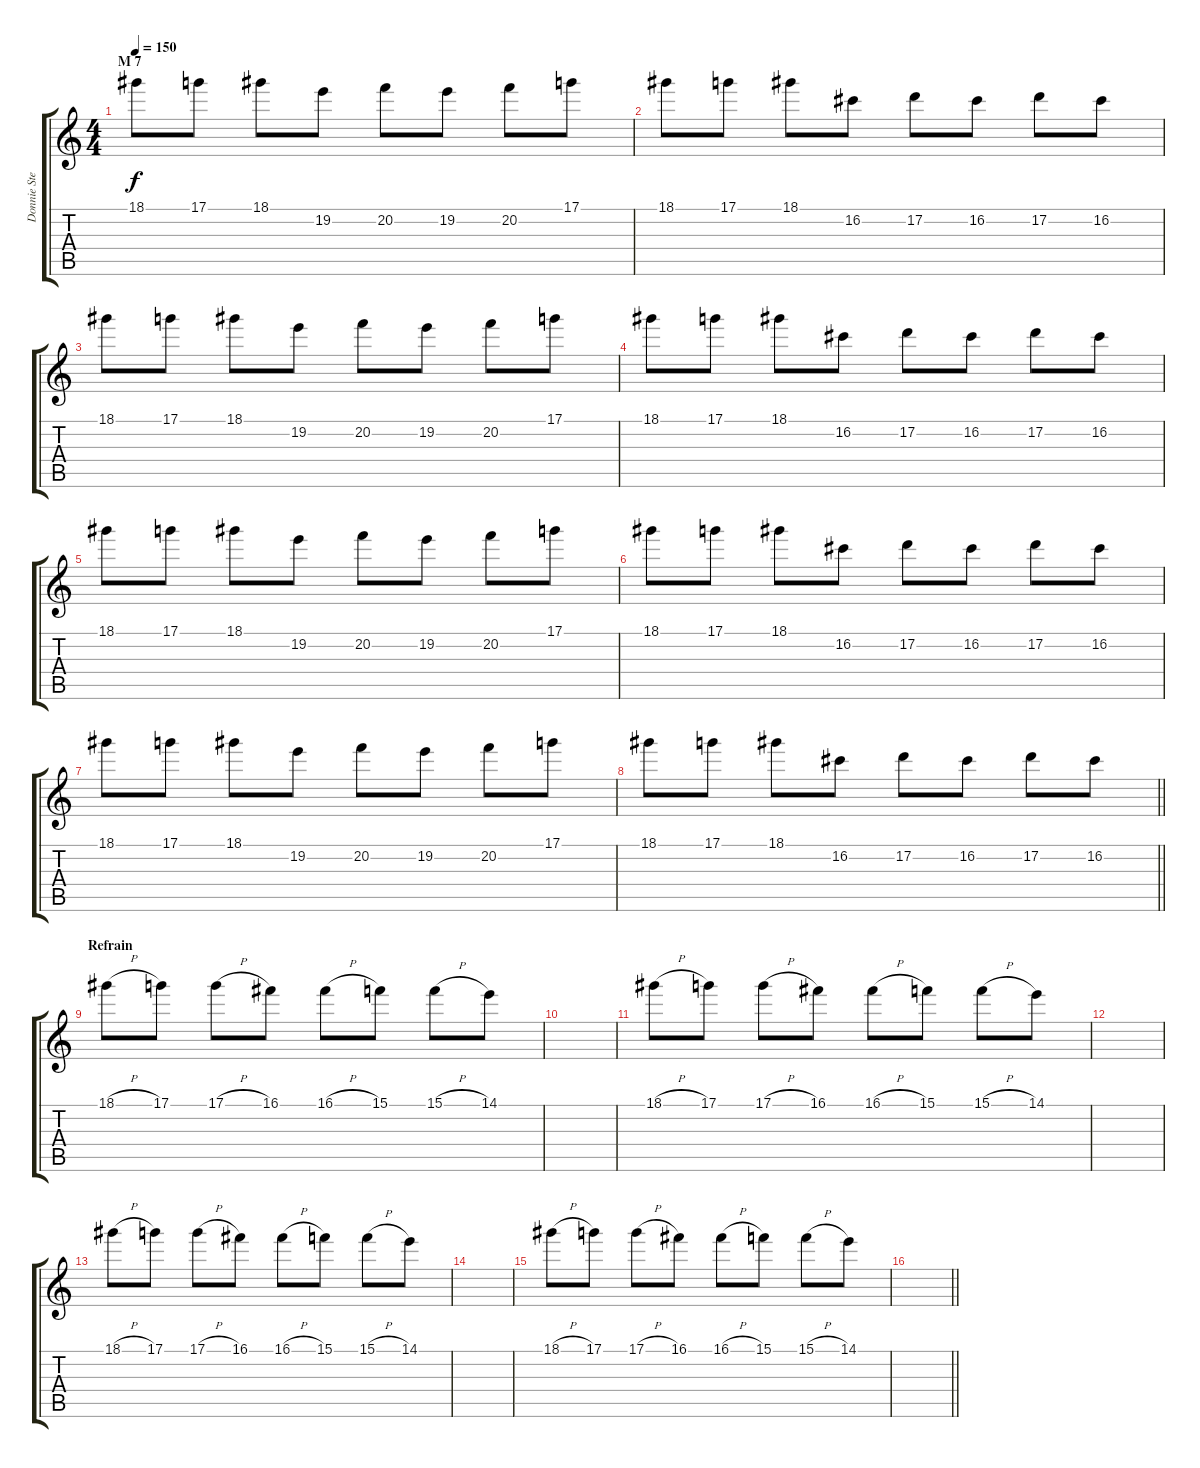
\track ("Donnie Steele" "Donnie Ste") {instrument distortionguitar}
\staff {score tabs}
\tuning (D4 A3 F3 C3 G2 C2) {hide}
\ts (4 4)
\section ("" "M 7")
\tempo 150
\clef g2
\ks c
18.1.8{dy f instrument distortionguitar} 17.1.8 18.1.8 19.2.8 20.2.8 19.2.8 20.2.8 17.1.8 |
18.1.8 17.1.8 18.1.8 16.2.8 17.2.8 16.2.8 17.2.8 16.2.8 |
18.1.8 17.1.8 18.1.8 19.2.8 20.2.8 19.2.8 20.2.8 17.1.8 |
18.1.8 17.1.8 18.1.8 16.2.8 17.2.8 16.2.8 17.2.8 16.2.8 |
18.1.8 17.1.8 18.1.8 19.2.8 20.2.8 19.2.8 20.2.8 17.1.8 |
18.1.8 17.1.8 18.1.8 16.2.8 17.2.8 16.2.8 17.2.8 16.2.8 |
18.1.8 17.1.8 18.1.8 19.2.8 20.2.8 19.2.8 20.2.8 17.1.8 |
\barLineRight lightlight
18.1.8 17.1.8 18.1.8 16.2.8 17.2.8 16.2.8 17.2.8 16.2.8 |
\section ("" "Refrain")
18.1{h}.8 17.1.8 17.1{h}.8 16.1.8 16.1{h}.8 15.1.8 15.1{h}.8 14.1.8 |
|
18.1{h}.8 17.1.8 17.1{h}.8 16.1.8 16.1{h}.8 15.1.8 15.1{h}.8 14.1.8 |
|
18.1{h}.8 17.1.8 17.1{h}.8 16.1.8 16.1{h}.8 15.1.8 15.1{h}.8 14.1.8 |
|
18.1{h}.8 17.1.8 17.1{h}.8 16.1.8 16.1{h}.8 15.1.8 15.1{h}.8 14.1.8 |
\barLineRight lightlight
